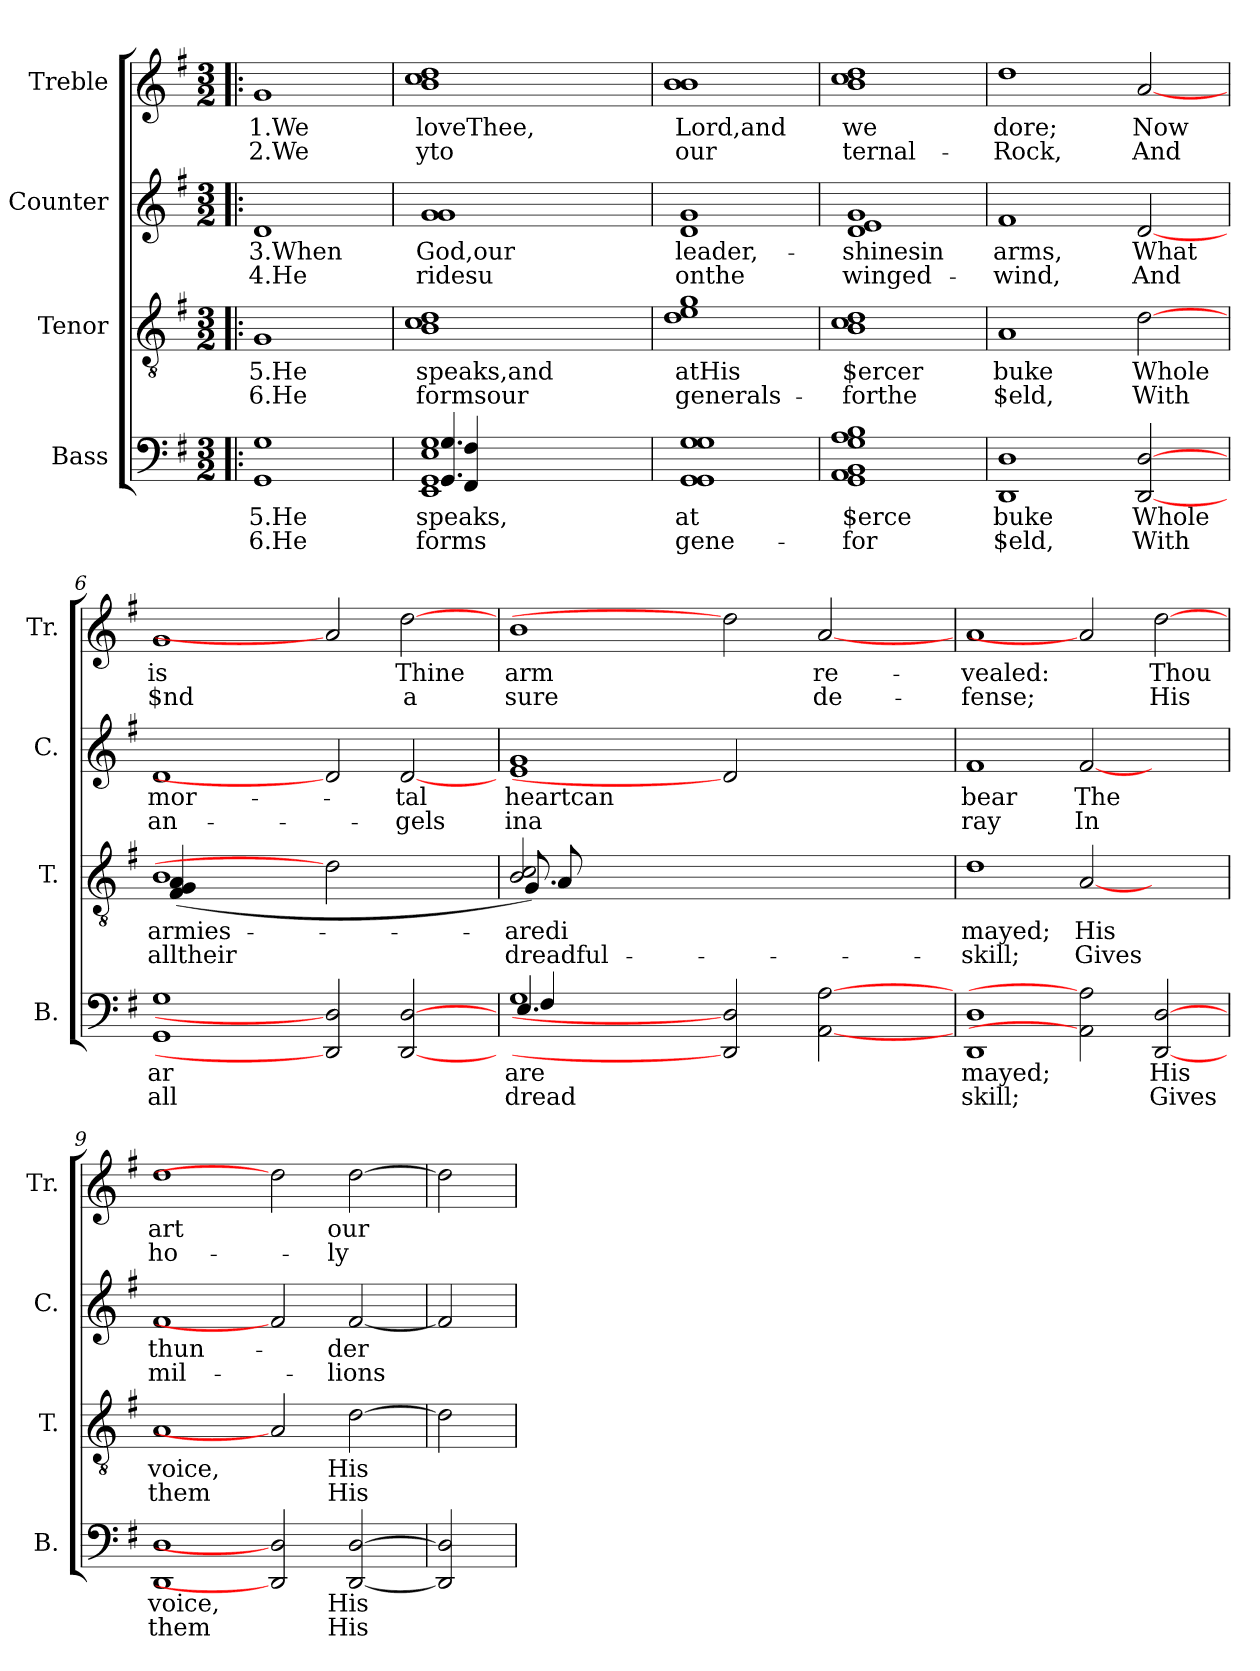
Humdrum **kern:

**kern	**text	**text	**kern	**text	**text	**kern	**text	**text	**kern	**text	**text
*part4	*part4	*part4	*part3	*part3	*part3	*part2	*part2	*part2	*part1	*part1	*part1
*staff4	*staff4	*staff4	*staff3	*staff3	*staff3	*staff2	*staff2	*staff2	*staff1	*staff1	*staff1
*I"Bass	*	*	*I"Tenor	*	*	*I"Counter	*	*	*I"Treble	*	*
*I'B.	*	*	*I'T.	*	*	*I'C.	*	*	*I'Tr.	*	*
!!LO:PB:g=z
*stria5	*	*	*stria5	*	*	*stria5	*	*	*stria5	*	*
*clefF4	*	*	*clefGv2	*	*	*clefG2	*	*	*clefG2	*	*
*k[f#]	*	*	*k[f#]	*	*	*k[f#]	*	*	*k[f#]	*	*
*G:	*	*	*G:	*	*	*G:	*	*	*G:	*	*
*M3/2	*	*	*M3/2	*	*	*M3/2	*	*	*M3/2	*	*
=1!|:	=1!|:	=1!|:	=1!|:	=1!|:	=1!|:	=1!|:	=1!|:	=1!|:	=1!|:	=1!|:	=1!|:
!	!LO:LY:a:cj	!LO:LY:b:cj	!	!LO:LY:b:cj	!LO:LY:b:cj	!	!LO:LY:b:cj	!LO:LY:b:cj	!	!LO:LY:b:cj	!LO:LY:b:cj
1G 1GG	5.He	6.He	1G	5.He	6.He	1d	3.When	4.He	1g	1.We	2.We
=2	=2	=2	=2	=2	=2	=2	=2	=2	=2	=2	=2
*^	*	*	*	*	*	*	*	*	*	*	*
*	*^	*	*	*	*	*	*	*	*	*	*	*
!	!	!	!LO:LY:a:cj	!LO:LY:b:cj	!	!LO:LY:b:cj	!LO:LY:b:cj	!	!LO:LY:b:cj	!LO:LY:b:cj	!	!LO:LY:b:cj	!LO:LY:b:cj
(>1G 1E 1EE 1GG	4.G/ 4.GG/)	4F#/ 4FF#/	speaks,	forms	(>1d 1c 1B	speaks,and	formsour	1g 1g	God,our	ridesu	(>1cc 1b 1dd	loveThee,	yto
.	.	2.ryy	.	.	.	.	.	.	.	.	.	.	.
.	2ryy	.	.	.	.	.	.	.	.	.	.	.	.
.	8ryy	.	.	.	.	.	.	.	.	.	.	.	.
*	*v	*v	*	*	*	*	*	*	*	*	*	*	*
=3	=3	=3	=3	=3	=3	=3	=3	=3	=3	=3	=3	=3
!	!	!LO:LY:a:cj	!LO:LY:b:cj	!	!LO:LY:b:cj	!LO:LY:b:cj	!	!LO:LY:b:cj	!LO:LY:b:cj	!	!LO:LY:b:cj	!LO:LY:b:cj
*v	*v	*	*	*	*	*	*	*	*	*	*	*
1G 1G 1GG 1GG	at	gene-	(>1e 1d 1g	atHis	generals-	1g 1d	leader,-	-onthe	1b 1b	Lord,and	our
=4	=4	=4	=4	=4	=4	=4	=4	=4	=4	=4	=4
!	!LO:LY:a:cj	!LO:LY:b:cj	!	!LO:LY:b:cj	!LO:LY:b:cj	!	!LO:LY:b:cj	!LO:LY:b:cj	!	!LO:LY:b:cj	!LO:LY:b:cj
(>1B 1A 1G 1BB 1AA 1GG	-$erce	for	(>1d 1c 1B	-$ercer	forthe	(<1e 1d 1g	shinesin	winged-	(>1cc 1b 1dd	we	ternal-
=5	=5	=5	=5	=5	=5	=5	=5	=5	=5	=5	=5
!	!LO:LY:a:cj	!LO:LY:b:cj	!	!LO:LY:b:cj	!LO:LY:b:cj	!	!LO:LY:b:cj	!LO:LY:b:cj	!	!LO:LY:b:cj	!LO:LY:b:cj
1D 1DD	buke	$eld,	1A	buke	$eld,	1f#	-arms,	wind,	1dd	-dore;	Rock,
!	!LO:LY:a:cj	!LO:LY:b:cj	!	!LO:LY:b:cj	!LO:LY:b:cj	!	!LO:LY:b:cj	!LO:LY:b:cj	!	!LO:LY:b:cj	!LO:LY:b:cj
[2D [2DD	Whole	With	[2d	Whole	With	[2d	What	And	[2a	Now	And
=6	=6	=6	=6	=6	=6	=6	=6	=6	=6	=6	=6
!	!LO:LY:a:cj	!LO:LY:b:cj	!	!LO:LY:b:cj	!LO:LY:b:cj	!	!LO:LY:b:cj	!LO:LY:b:cj	!	!LO:LY:b:cj	!LO:LY:b:cj
*	*	*	*^	*	*	*	*	*	*	*	*
1G 1GG	ar-	-all	1B	(<4A/< 4G/< 4F#/<	armies-	-alltheir	1d	mor-	-an-	1g	is	$nd
.	.	.	.	2ryy	.	.	.	.	.	.	.	.
.	.	.	.	1ryy	.	.	.	.	.	.	.	.
2D] 2DD]	.	.	2d]	.	.	.	2d]	.	.	2a]	.	.
!	!LO:LY:a:cj	!LO:LY:b:cj	!	!	!	!	!	!LO:LY:b:cj	!LO:LY:b:cj	!	!LO:LY:b:cj	!LO:LY:b:cj
[2D [2DD	-	-	2ryy	.	.	.	[2d	-tal	gels	[2dd	Thine	a
.	.	.	.	4ryy	.	.	.	.	.	.	.	.
=7	=7	=7	=7	=7	=7	=7	=7	=7	=7	=7	=7	=7
*^	*	*	*	*	*	*	*	*	*	*	*	*
*	*^	*	*	*	*	*	*	*	*	*	*	*	*
!	!	!	!LO:LY:a:cj	!LO:LY:b:cj	!	!	!LO:LY:b:cj	!LO:LY:b:cj	!	!LO:LY:b:cj	!LO:LY:b:cj	!	!LO:LY:b:cj	!LO:LY:b:cj
*	*	*	*	*	*	*^	*	*	*	*	*	*	*	*
(>1G	4.E/)	4F#/	are	dread-	(<2B/ 2c/	8.G/)	8A/	aredi	dreadful-	1g 1e	heartcan	ina	1b	arm	sure
.	.	.	.	.	.	.	1.ryy	.	.	.	.	.	.	.	.
.	.	.	.	.	.	1.ryy	.	.	.	.	.	.	.	.	.
.	.	1..ryy	.	.	.	.	.	.	.	.	.	.	.	.	.
.	1ryy	.	.	.	.	.	.	.	.	.	.	.	.	.	.
.	.	.	.	.	1.ryy	.	.	.	.	.	.	.	.	.	.
2D] 2DD]	.	.	.	.	.	.	.	.	.	2d]	.	.	2dd]	.	.
.	2ryy	.	.	.	.	.	.	.	.	.	.	.	.	.	.
!	!	!	!LO:LY:a:cj	!LO:LY:b:cj	!	!	!	!	!	!	!	!	!	!LO:LY:b:cj	!LO:LY:b:cj
[2A [2AA	.	.	-	-	.	.	.	.	.	2ryy	.	.	[2a	re-	-de-
.	.	.	.	.	.	.	4.ryy	.	.	.	.	.	.	.	.
.	.	.	.	.	.	4ryy	.	.	.	.	.	.	.	.	.
.	8ryy	.	.	.	.	.	.	.	.	.	.	.	.	.	.
.	.	.	.	.	.	16ryy	.	.	.	.	.	.	.	.	.
*v	*v	*v	*	*	*	*	*	*	*	*	*	*	*	*	*
*	*	*	*	*v	*v	*	*	*	*	*	*	*	*
=8	=8	=8	=8	=8	=8	=8	=8	=8	=8	=8	=8	=8
!	!LO:LY:a:cj	!LO:LY:b:cj	!	!	!LO:LY:b:cj	!LO:LY:b:cj	!	!LO:LY:b:cj	!LO:LY:b:cj	!	!LO:LY:b:cj	!LO:LY:b:cj
*	*	*	*v	*v	*	*	*	*	*	*	*	*
1D 1DD	-mayed;	skill;	1d	-mayed;	skill;	1f#	bear	ray	1a	-vealed:	fense;
!	!	!	!	!LO:LY:b:cj	!LO:LY:b:cj	!	!LO:LY:b:cj	!LO:LY:b:cj	!	!	!
2A] 2AA]	.	.	[2A	His	Gives	[2f#	The	In	2a]	.	.
!	!LO:LY:a:cj	!LO:LY:b:cj	!	!	!	!	!	!	!	!LO:LY:b:cj	!LO:LY:b:cj
[2D [2DD	His	Gives	2ryy	.	.	2ryy	.	.	[2dd	Thou	His
=9	=9	=9	=9	=9	=9	=9	=9	=9	=9	=9	=9
!	!LO:LY:a:cj	!LO:LY:b:cj	!	!LO:LY:b:cj	!LO:LY:b:cj	!	!LO:LY:b:cj	!LO:LY:b:cj	!	!LO:LY:b:cj	!LO:LY:b:cj
1D 1DD	voice,	them	1A	voice,	them	1f#	thun-	-mil-	1dd	art	ho-
2D] 2DD]	.	.	2A]	.	.	2f#]	.	.	2dd]	.	.
!	!LO:LY:a:cj	!LO:LY:b:cj	!	!LO:LY:b:cj	!LO:LY:b:cj	!	!LO:LY:b:cj	!LO:LY:b:cj	!	!LO:LY:b:cj	!LO:LY:b:cj
[2D [2DD	His	His	[2d	His	His	[2f#	-der	lions	[2dd	-our	ly
=10	=10	=10	=10	=10	=10	=10	=10	=10	=10	=10	=10
2D] 2DD]	.	.	2d]	.	.	2f#]	.	.	2dd]	.	.
=	=	=	=	=	=	=	=	=	=	=	=
*-	*-	*-	*-	*-	*-	*-	*-	*-	*-	*-	*-
